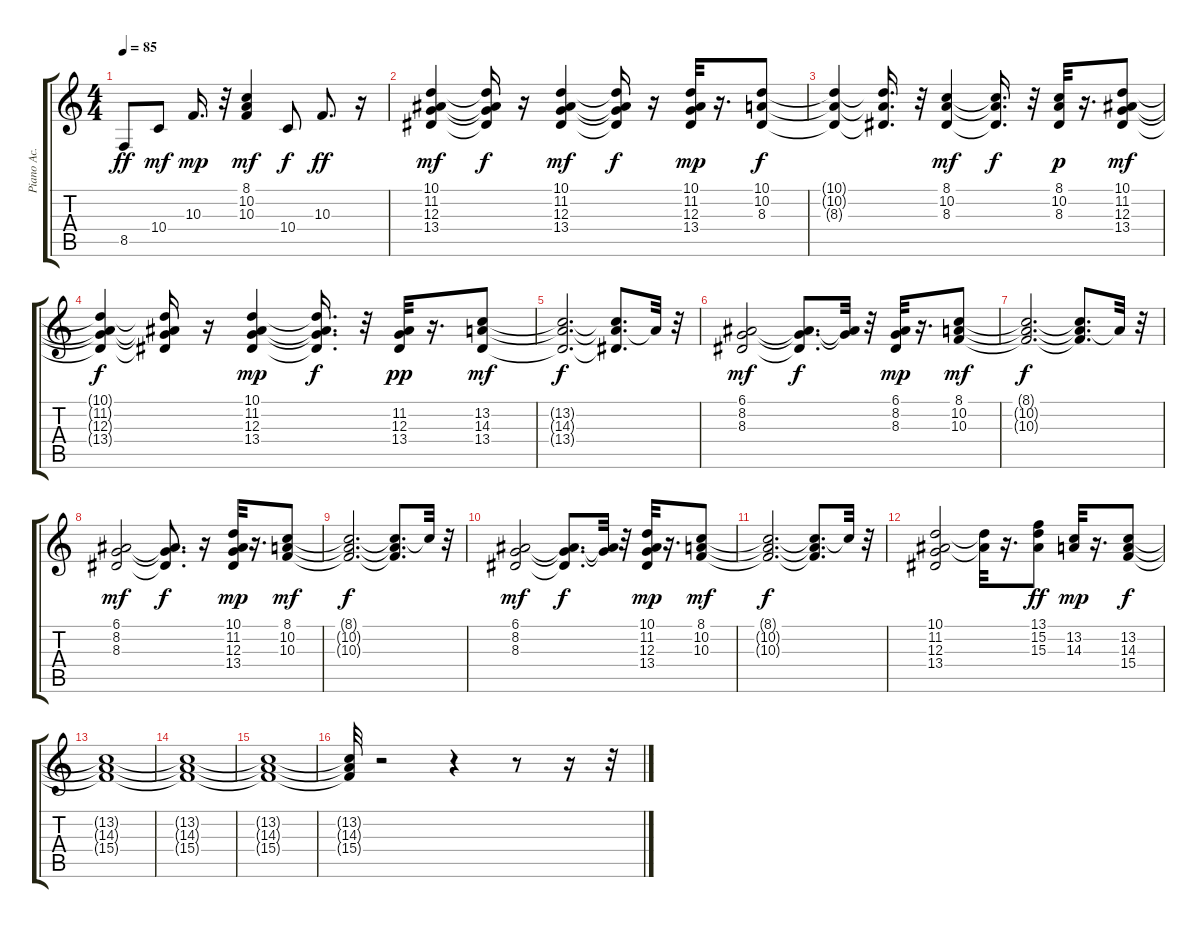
\track ("Piano Ac." "Piano Ac.") {instrument electricpiano2}
\staff {score tabs}
\tuning (E4 B3 G3 D3 A2 E2) {hide}
\ts (4 4)
\tempo 85
\clef g2
\ks c
8.5.8{dy ff} 10.4.8{dy mf} 10.3.16{d dy mp} r.32 (8.1 10.2 10.3).4{dy mf} 10.4.8{dy f} 10.3.8{d dy ff} r.16 |
(10.1 11.2 12.3 13.4).4{dy mf} (10.1{t} 11.2{t} 12.3{t} 13.4{t}).16{dy f} r.16 (10.1 11.2 12.3 13.4).4{dy mf} (10.1{t} 11.2{t} 12.3{t} 13.4{t}).16{dy f} r.16 (10.1 11.2 12.3 13.4).32{dy mp} r.16{d} (10.1 10.2 8.3).8{dy f} |
(10.1{t} 10.2{t} 8.3{t}).4 (10.1{t} 10.2{t} 8.3{t}).16{d} r.32 (8.1 10.2 8.3).4{dy mf} (8.1{t} 10.2{t} 8.3{t}).16{d dy f} r.32 (8.1 10.2 8.3).32{dy p} r.16{d} (10.1 11.2 12.3 13.4).8{dy mf} |
(10.1{t} 11.2{t} 12.3{t} 13.4{t}).4{dy f} (10.1{t} 11.2{t} 12.3{t} 13.4{t}).16 r.16 (10.1 11.2 12.3 13.4).4{dy mp} (10.1{t} 11.2{t} 12.3{t} 13.4{t}).16{d dy f} r.32 (11.2 12.3 13.4).32{dy pp} r.16{d} (13.2 14.3 13.4).8{dy mf} |
(13.2{t} 14.3{t} 13.4{t}).2{d dy f} (13.2{t} 14.3{t} 13.4{t}).8{d} 14.3{t}.32 r.32 |
(6.1 8.2 8.3).2{dy mf} (6.1{t} 8.2{t} 8.3{t}).8{d dy f} (6.1{t} 8.2{t}).32 r.32 (6.1 8.2 8.3).32{dy mp} r.16{d} (8.1 10.2 10.3).8{dy mf} |
(8.1{t} 10.2{t} 10.3{t}).2{d dy f} (8.1{t} 10.2{t} 10.3{t}).8{d} 10.2{t}.32 r.32 |
(6.1 8.2 8.3).2{dy mf} (6.1{t} 8.2{t} 8.3{t}).8{d dy f} r.16 (10.1 11.2 12.3 13.4).32{dy mp} r.16{d} (8.1 10.2 10.3).8{dy mf} |
(8.1{t} 10.2{t} 10.3{t}).2{d dy f} (8.1{t} 10.2{t} 10.3{t}).8{d} 8.1{t}.32 r.32 |
(6.1 8.2 8.3).2{dy mf} (6.1{t} 8.2{t} 8.3{t}).8{d dy f} (6.1{t} 8.2{t}).32 r.32 (10.1 11.2 12.3 13.4).32{dy mp} r.16{d} (8.1 10.2 10.3).8{dy mf} |
(8.1{t} 10.2{t} 10.3{t}).2{d dy f} (8.1{t} 10.2{t} 10.3{t}).8{d} 8.1{t}.32 r.32 |
(10.1 11.2 12.3 13.4).2 (10.1{t} 11.2{t}).32 r.16{d} (13.1 15.2 15.3).8{dy ff} (13.2 14.3).32{dy mp} r.16{d} (13.2 14.3 15.4).8{dy f} |
(13.2{t} 14.3{t} 15.4{t}).1 |
(13.2{t} 14.3{t} 15.4{t}).1 |
(13.2{t} 14.3{t} 15.4{t}).1 |
(13.2{t} 14.3{t} 15.4{t}).32 r.2 r.4 r.8 r.16 r.32
